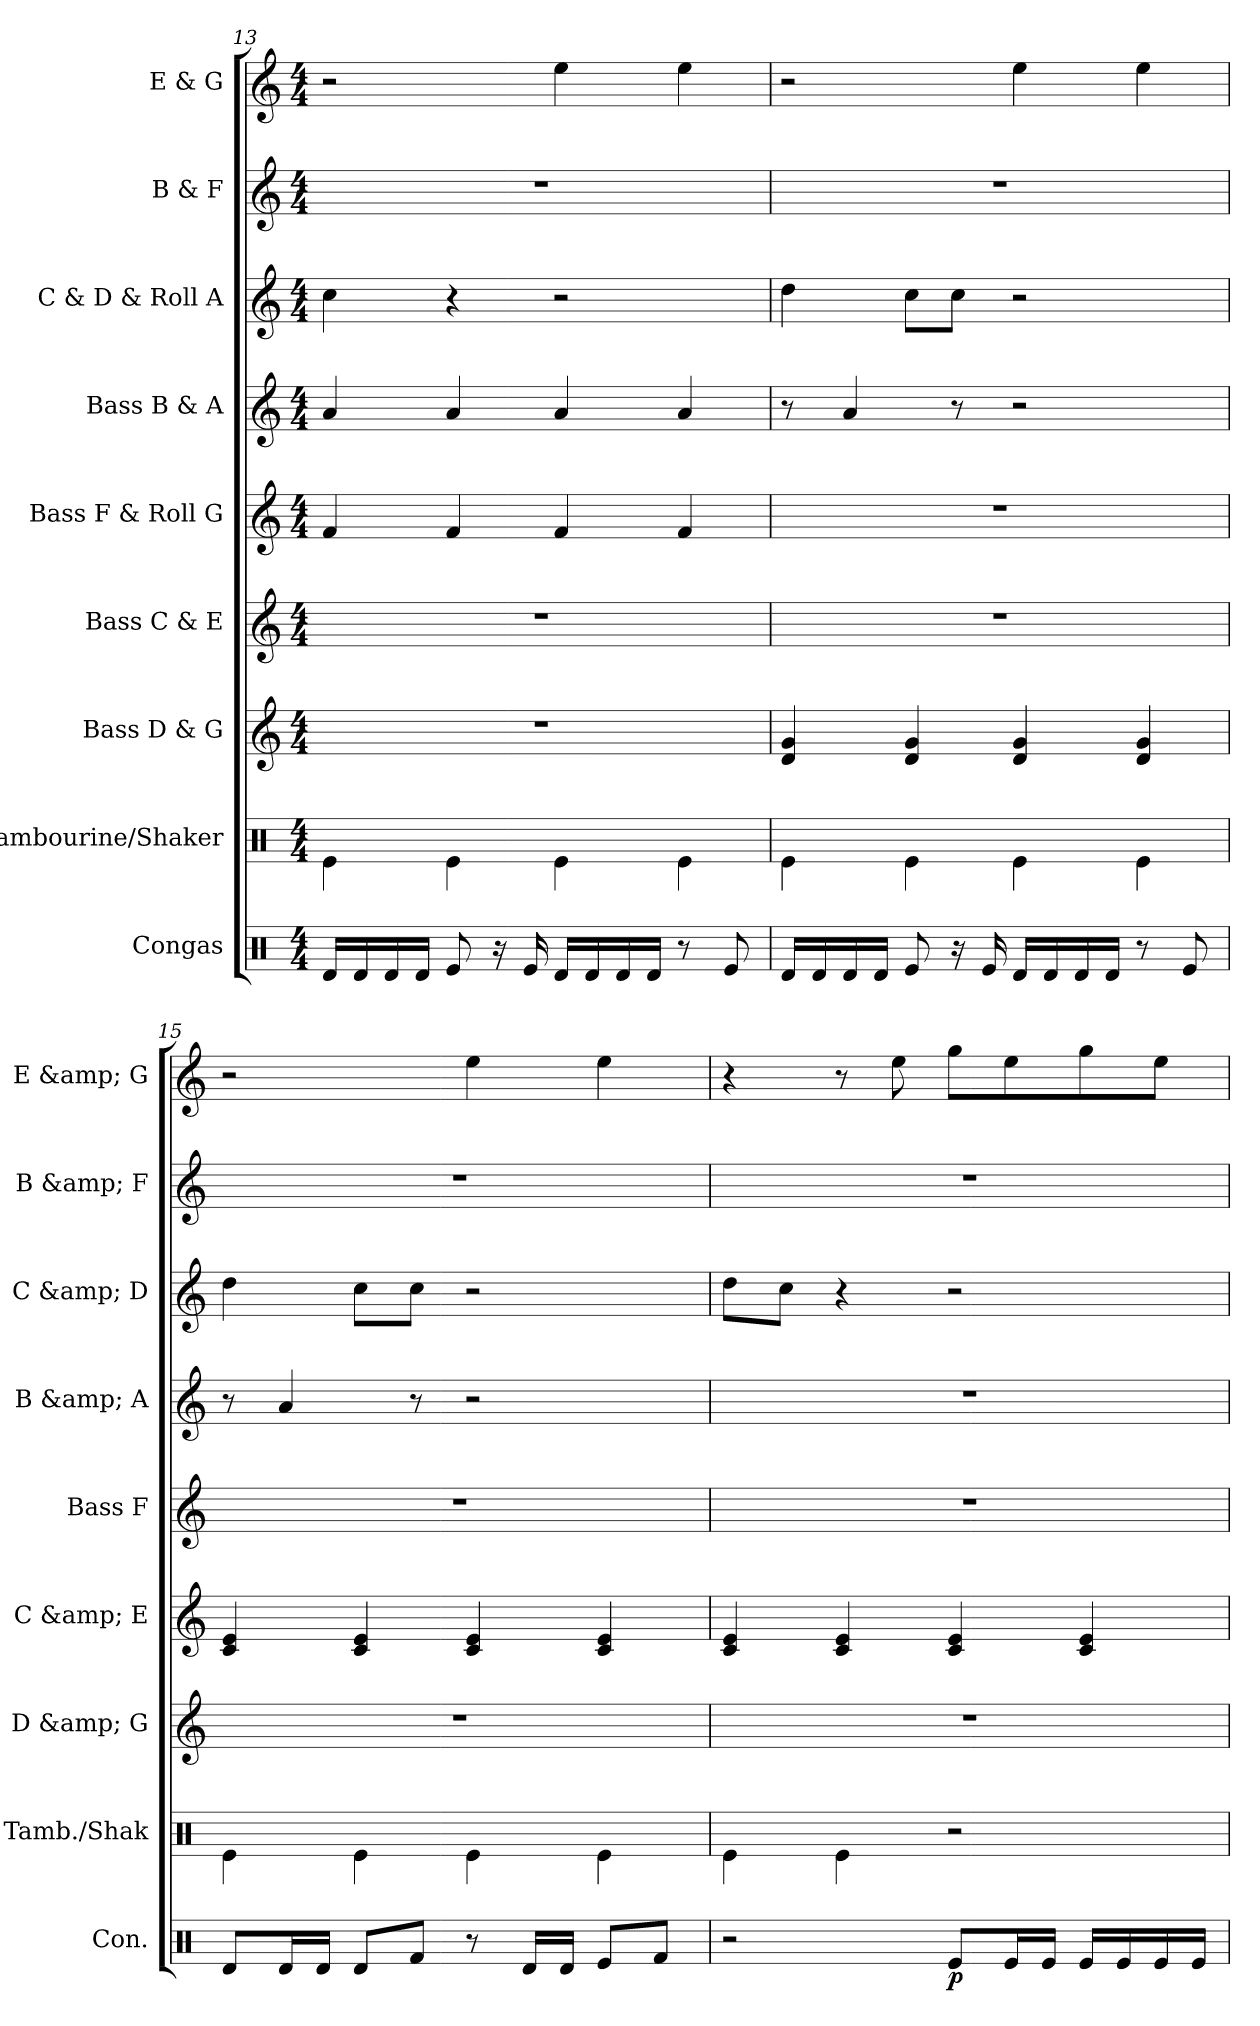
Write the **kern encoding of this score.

**kern	**dynam	**kern	**kern	**kern	**kern	**kern	**kern	**kern	**kern
*part9	*part9	*part8	*part7	*part6	*part5	*part4	*part3	*part2	*part1
*staff9	*staff9	*staff8	*staff7	*staff6	*staff5	*staff4	*staff3	*staff2	*staff1
*I"Congas	*	*I"Tambourine/Shaker	*I"Bass D &amp; G	*I"Bass C &amp; E	*I"Bass F &amp; Roll G	*I"Bass B &amp; A	*I"C &amp; D &amp; Roll A	*I"B &amp; F	*I"E &amp; G
*I'Con.	*	*I'Tamb./Shak	*I'D &amp; G	*I'C &amp; E	*I'Bass F	*I'B &amp; A	*I'C &amp; D	*I'B &amp; F	*I'E &amp; G
*clefX	*	*clefX	*clefG2	*clefG2	*clefG2	*clefG2	*clefG2	*clefG2	*clefG2
*k[]	*	*k[]	*k[]	*k[]	*k[]	*k[]	*k[]	*k[]	*k[]
*M4/4	*	*M4/4	*M4/4	*M4/4	*M4/4	*M4/4	*M4/4	*M4/4	*M4/4
=13	=13	=13	=13	=13	=13	=13	=13	=13	=13
16Rd/LL	.	4Re\	1r	1r	4f/	4a/	4cc\	1r	2r
16Rd/	.	.	.	.	.	.	.	.	.
16Rd/	.	.	.	.	.	.	.	.	.
16Rd/JJ	.	.	.	.	.	.	.	.	.
8Re/	.	4Re\	.	.	4f/	4a/	4r	.	.
16r	.	.	.	.	.	.	.	.	.
16Re/	.	.	.	.	.	.	.	.	.
16Rd/LL	.	4Re\	.	.	4f/	4a/	2r	.	4ee\
16Rd/	.	.	.	.	.	.	.	.	.
16Rd/	.	.	.	.	.	.	.	.	.
16Rd/JJ	.	.	.	.	.	.	.	.	.
8r	.	4Re\	.	.	4f/	4a/	.	.	4ee\
8Re/	.	.	.	.	.	.	.	.	.
=14	=14	=14	=14	=14	=14	=14	=14	=14	=14
16Rd/LL	.	4Re\	4d/ 4g/	1r	1r	8r	4dd\	1r	2r
16Rd/	.	.	.	.	.	.	.	.	.
16Rd/	.	.	.	.	.	4a/	.	.	.
16Rd/JJ	.	.	.	.	.	.	.	.	.
8Re/	.	4Re\	4d/ 4g/	.	.	.	8cc\L	.	.
16r	.	.	.	.	.	8r	8cc\J	.	.
16Re/	.	.	.	.	.	.	.	.	.
16Rd/LL	.	4Re\	4d/ 4g/	.	.	2r	2r	.	4ee\
16Rd/	.	.	.	.	.	.	.	.	.
16Rd/	.	.	.	.	.	.	.	.	.
16Rd/JJ	.	.	.	.	.	.	.	.	.
8r	.	4Re\	4d/ 4g/	.	.	.	.	.	4ee\
8Re/	.	.	.	.	.	.	.	.	.
!!LO:PB:g=z
=15	=15	=15	=15	=15	=15	=15	=15	=15	=15
8Rd/L	.	4Re\	1r	4c/ 4e/	1r	8r	4dd\	1r	2r
16Rd/L	.	.	.	.	.	4a/	.	.	.
16Rd/JJ	.	.	.	.	.	.	.	.	.
8Rd/L	.	4Re\	.	4c/ 4e/	.	.	8cc\L	.	.
8Rf/J	.	.	.	.	.	8r	8cc\J	.	.
8r	.	4Re\	.	4c/ 4e/	.	2r	2r	.	4ee\
16Rd/LL	.	.	.	.	.	.	.	.	.
16Rd/JJ	.	.	.	.	.	.	.	.	.
8Re/L	.	4Re\	.	4c/ 4e/	.	.	.	.	4ee\
8Rf/J	.	.	.	.	.	.	.	.	.
=16	=16	=16	=16	=16	=16	=16	=16	=16	=16
2r	.	4Re\	1r	4c/ 4e/	1r	1r	8dd\L	1r	4r
.	.	.	.	.	.	.	8cc\J	.	.
.	.	4Re\	.	4c/ 4e/	.	.	4r	.	8r
.	.	.	.	.	.	.	.	.	8ee\
!	!LO:DY:b	!	!	!	!	!	!	!	!
8Re/L	p	2r	.	4c/ 4e/	.	.	2r	.	8gg\L
16Re/L	.	.	.	.	.	.	.	.	8ee\
16Re/JJ	.	.	.	.	.	.	.	.	.
16Re/LL	.	.	.	4c/ 4e/	.	.	.	.	8gg\
16Re/	.	.	.	.	.	.	.	.	.
16Re/	.	.	.	.	.	.	.	.	8ee\J
16Re/JJ	.	.	.	.	.	.	.	.	.
=	=	=	=	=	=	=	=	=	=
*-	*-	*-	*-	*-	*-	*-	*-	*-	*-
